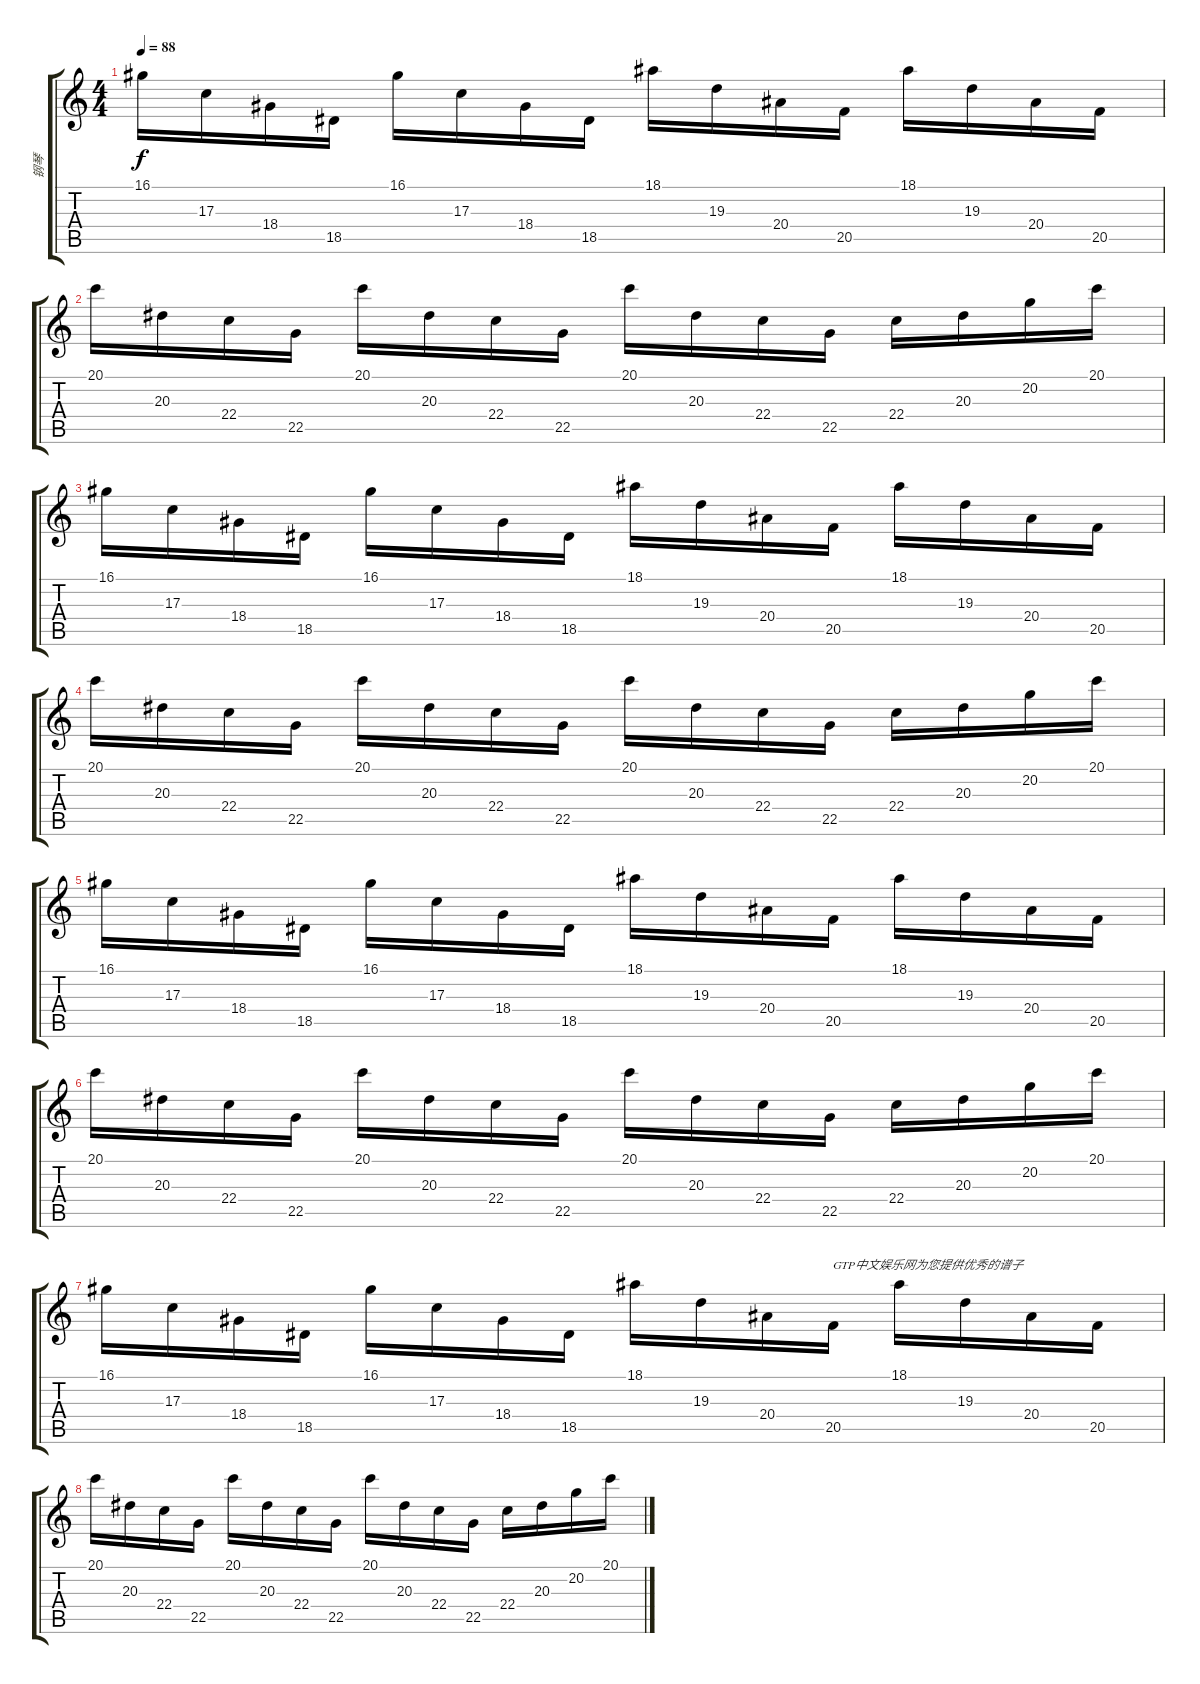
\track ("钢琴" "钢琴") {instrument acousticgrandpiano}
\staff {score tabs}
\tuning (E4 B3 G3 D3 A2 E2) {hide}
\ts (4 4)
\tempo 88
\clef g2
\ks c
16.1.16{dy f} 17.3.16 18.4.16 18.5.16 16.1.16 17.3.16 18.4.16 18.5.16 18.1.16 19.3.16 20.4.16 20.5.16 18.1.16 19.3.16 20.4.16 20.5.16 |
20.1.16 20.3.16 22.4.16 22.5.16 20.1.16 20.3.16 22.4.16 22.5.16 20.1.16 20.3.16 22.4.16 22.5.16 22.4.16 20.3.16 20.2.16 20.1.16 |
16.1.16 17.3.16 18.4.16 18.5.16 16.1.16 17.3.16 18.4.16 18.5.16 18.1.16 19.3.16 20.4.16 20.5.16 18.1.16 19.3.16 20.4.16 20.5.16 |
20.1.16 20.3.16 22.4.16 22.5.16 20.1.16 20.3.16 22.4.16 22.5.16 20.1.16 20.3.16 22.4.16 22.5.16 22.4.16 20.3.16 20.2.16 20.1.16 |
16.1.16 17.3.16 18.4.16 18.5.16 16.1.16 17.3.16 18.4.16 18.5.16 18.1.16 19.3.16 20.4.16 20.5.16 18.1.16 19.3.16 20.4.16 20.5.16 |
20.1.16 20.3.16 22.4.16 22.5.16 20.1.16 20.3.16 22.4.16 22.5.16 20.1.16 20.3.16 22.4.16 22.5.16 22.4.16 20.3.16 20.2.16 20.1.16 |
16.1.16 17.3.16 18.4.16 18.5.16 16.1.16 17.3.16 18.4.16 18.5.16 18.1.16 19.3.16 20.4.16 20.5.16{txt "GTP中文娱乐网为您提供优秀的谱子"} 18.1.16 19.3.16 20.4.16 20.5.16 |
20.1.16 20.3.16 22.4.16 22.5.16 20.1.16 20.3.16 22.4.16 22.5.16 20.1.16 20.3.16 22.4.16 22.5.16 22.4.16 20.3.16 20.2.16 20.1.16
